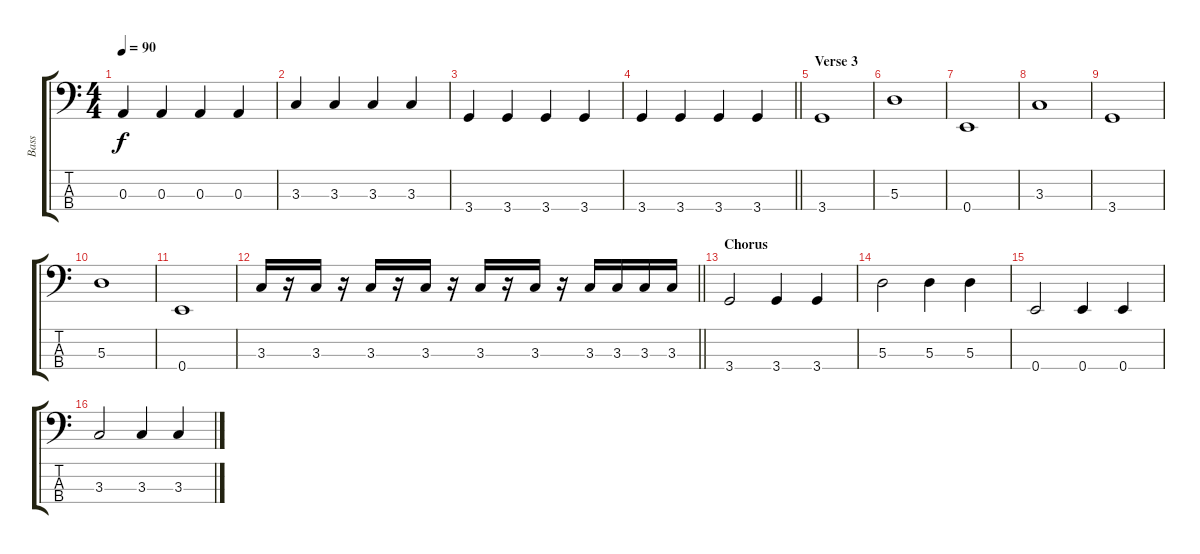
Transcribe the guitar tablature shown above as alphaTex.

\track ("Bass" "Bass") {instrument electricbassfinger}
\staff {score tabs}
\tuning (G2 D2 A1 E1) {hide}
\ts (4 4)
\tempo 90
\clef f4
\ks c
0.3.4{dy f} 0.3.4 0.3.4 0.3.4 |
3.3.4 3.3.4 3.3.4 3.3.4 |
3.4.4 3.4.4 3.4.4 3.4.4 |
\barLineRight lightlight
3.4.4 3.4.4 3.4.4 3.4.4 |
\section ("" "Verse 3")
3.4.1 |
5.3.1 |
0.4.1 |
3.3.1 |
3.4.1 |
5.3.1 |
0.4.1 |
\barLineRight lightlight
3.3.16 r.16 3.3.16 r.16 3.3.16 r.16 3.3.16 r.16 3.3.16 r.16 3.3.16 r.16 3.3.16 3.3.16 3.3.16 3.3.16 |
\section ("" "Chorus")
3.4.2 3.4.4 3.4.4 |
5.3.2 5.3.4 5.3.4 |
0.4.2 0.4.4 0.4.4 |
3.3.2 3.3.4 3.3.4
